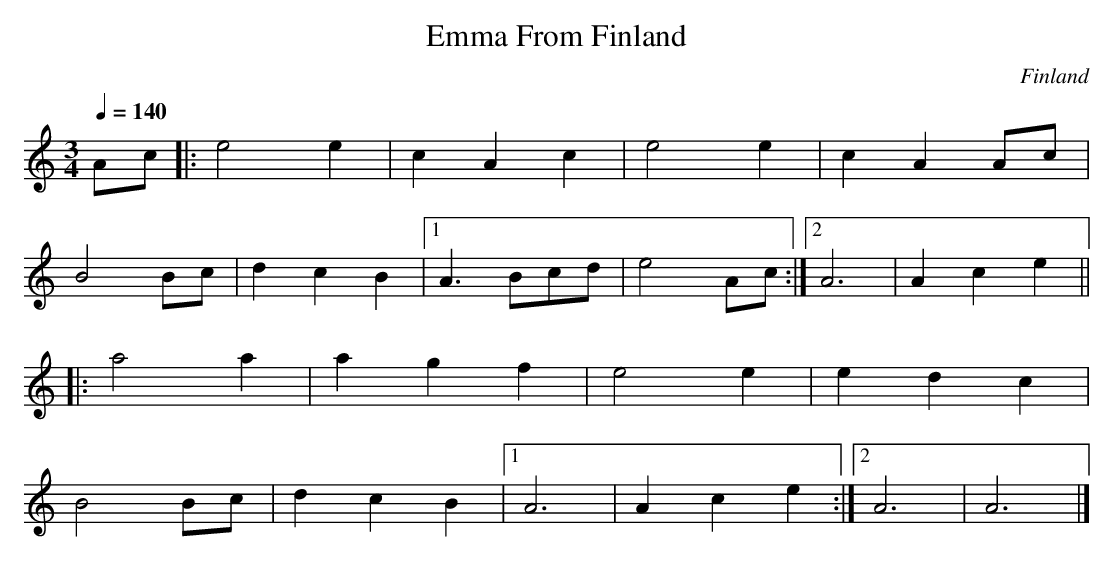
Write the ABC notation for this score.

X:1
T:Emma From Finland
M:3/4
L:1/4
O:Finland
Q:1/4=140
K:Cmaj
A/2c/2 |: e2 e | c A c | e2 e | c A A/2c/2 |
B2 B/2c/2 | d c B |  [1 A>Bc/2d/2 | e2 A/2c/2 :|  [2 A3 | A c e ||
|: a2 a | a g f | e2 e | e d c |
B2 B/2c/2 | d c B |  [1 A3 | A c e :|  [2 A3 | A3 |]
